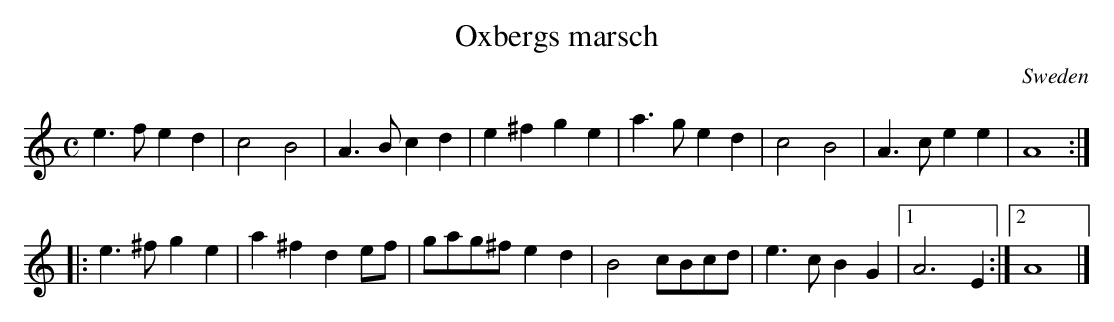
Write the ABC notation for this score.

X:1
T:Oxbergs marsch
O:Sweden
M:C
K:Am
e3f e2d2|c4 B4|A3B c2d2|e2^f2 g2e2|\
a3g e2d2|c4 B4|A3c e2e2|A8::
e3^f g2e2|a2^f2 d2ef|gag^f e2d2|\
B4 cBcd|e3c B2G2|1 A6 E2 :|2 A8 |]
